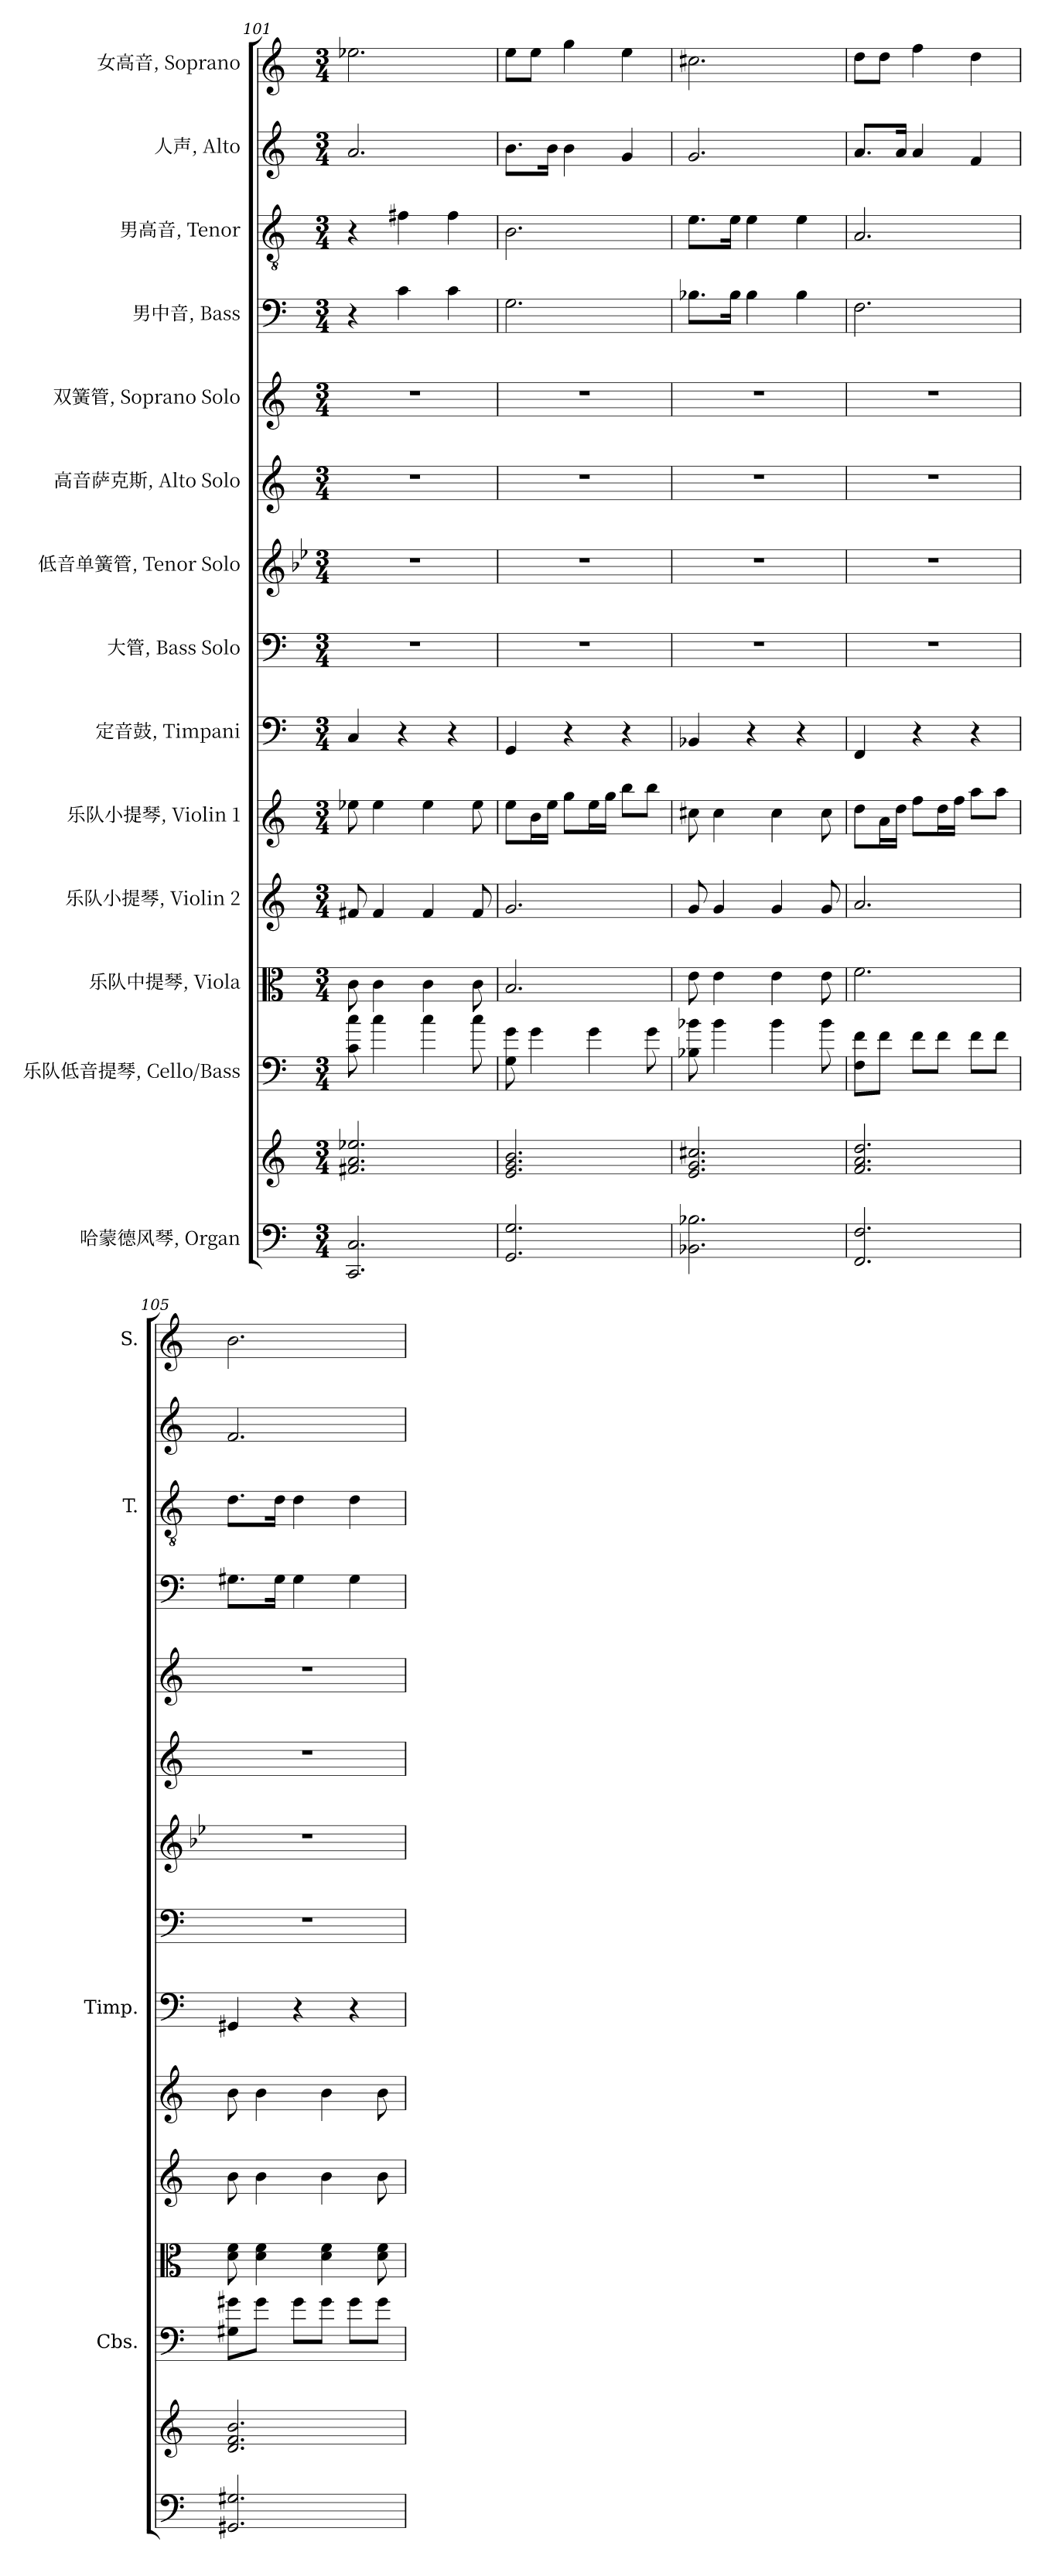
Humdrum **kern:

**kern	**kern	**kern	**kern	**kern	**kern	**kern	**kern	**kern	**kern	**kern	**kern	**kern	**kern	**kern
*part14	*part14	*part13	*part12	*part11	*part10	*part9	*part8	*part7	*part6	*part5	*part4	*part3	*part2	*part1
*staff15	*staff14	*staff13	*staff12	*staff11	*staff10	*staff9	*staff8	*staff7	*staff6	*staff5	*staff4	*staff3	*staff2	*staff1
*I"哈蒙德风琴, Organ	*	*I"乐队低音提琴, Cello/Bass	*I"乐队中提琴, Viola	*I"乐队小提琴, Violin 2	*I"乐队小提琴, Violin 1	*I"定音鼓, Timpani	*I"大管, Bass Solo	*I"低音单簧管, Tenor Solo	*I"高音萨克斯, Alto Solo	*I"双簧管, Soprano Solo	*I"男中音, Bass	*I"男高音, Tenor	*I"人声, Alto	*I"女高音, Soprano
*	*	*I'Cbs.	*	*	*	*I'Timp.	*	*	*	*	*	*I'T.	*	*I'S.
!!LO:PB:g=z
*clefF4	*clefG2	*clefF4	*clefC3	*clefG2	*clefG2	*clefF4	*clefF4	*clefG2	*clefG2	*clefG2	*clefF4	*clefGv2	*clefG2	*clefG2
*	*	*ITrd7c12	*	*	*	*	*	*ITrd8c14	*ITrd1c2	*	*	*	*	*
*k[]	*k[]	*k[]	*k[]	*k[]	*k[]	*k[]	*k[]	*k[b-e-]	*k[b-e-]	*k[]	*k[]	*k[]	*k[]	*k[]
*M3/4	*M3/4	*M3/4	*M3/4	*M3/4	*M3/4	*M3/4	*M3/4	*M3/4	*M3/4	*M3/4	*M3/4	*M3/4	*M3/4	*M3/4
=101	=101	=101	=101	=101	=101	=101	=101	=101	=101	=101	=101	=101	=101	=101
2.CC/ 2.C/	2.f#X/ 2.a/ 2.ee-X/	8C\ 8c\	8c\	8f#X/	8ee-X\	4C/	2.r	2.r	2.r	2.r	4r	4r	2.a/	2.ee-X\
.	.	4c\	4c\	4f#/	4ee-\	.	.	.	.	.	.	.	.	.
.	.	.	.	.	.	4r	.	.	.	.	4c\	4f#X\	.	.
.	.	4c\	4c\	4f#/	4ee-\	.	.	.	.	.	.	.	.	.
.	.	.	.	.	.	4r	.	.	.	.	4c\	4f#\	.	.
.	.	8c\	8c\	8f#/	8ee-\	.	.	.	.	.	.	.	.	.
=102	=102	=102	=102	=102	=102	=102	=102	=102	=102	=102	=102	=102	=102	=102
2.GG/ 2.G/	2.e/ 2.g/ 2.b/	8GG\ 8G\	2.B/	2.g/	8ee\L	4GG/	2.r	2.r	2.r	2.r	2.G\	2.B\	8.b\L	8ee\L
.	.	4G\	.	.	16b\L	.	.	.	.	.	.	.	.	8ee\J
.	.	.	.	.	16ee\JJ	.	.	.	.	.	.	.	16b\Jk	.
.	.	.	.	.	8gg\L	4r	.	.	.	.	.	.	4b\	4gg\
.	.	4G\	.	.	16ee\L	.	.	.	.	.	.	.	.	.
.	.	.	.	.	16gg\JJ	.	.	.	.	.	.	.	.	.
.	.	.	.	.	8bb\L	4r	.	.	.	.	.	.	4g/	4ee\
.	.	8G\	.	.	8bb\J	.	.	.	.	.	.	.	.	.
=103	=103	=103	=103	=103	=103	=103	=103	=103	=103	=103	=103	=103	=103	=103
2.BB-X\ 2.B-X\	2.e/ 2.g/ 2.cc#X/	8BB-X\ 8B-X\	8e\	8g/	8cc#X\	4BB-X/	2.r	2.r	2.r	2.r	8.B-X\L	8.e\L	2.g/	2.cc#X\
.	.	4B-\	4e\	4g/	4cc#\	.	.	.	.	.	.	.	.	.
.	.	.	.	.	.	.	.	.	.	.	16B-\Jk	16e\Jk	.	.
.	.	.	.	.	.	4r	.	.	.	.	4B-\	4e\	.	.
.	.	4B-\	4e\	4g/	4cc#\	.	.	.	.	.	.	.	.	.
.	.	.	.	.	.	4r	.	.	.	.	4B-\	4e\	.	.
.	.	8B-\	8e\	8g/	8cc#\	.	.	.	.	.	.	.	.	.
=104	=104	=104	=104	=104	=104	=104	=104	=104	=104	=104	=104	=104	=104	=104
2.FF/ 2.F/	2.f/ 2.a/ 2.dd/	8FF\ 8F\L	2.f\	2.a/	8dd\L	4FF/	2.r	2.r	2.r	2.r	2.F\	2.A/	8.a/L	8dd\L
.	.	8F\J	.	.	16a\L	.	.	.	.	.	.	.	.	8dd\J
.	.	.	.	.	16dd\JJ	.	.	.	.	.	.	.	16a/Jk	.
.	.	8F\L	.	.	8ff\L	4r	.	.	.	.	.	.	4a/	4ff\
.	.	8F\J	.	.	16dd\L	.	.	.	.	.	.	.	.	.
.	.	.	.	.	16ff\JJ	.	.	.	.	.	.	.	.	.
.	.	8F\L	.	.	8aa\L	4r	.	.	.	.	.	.	4f/	4dd\
.	.	8F\J	.	.	8aa\J	.	.	.	.	.	.	.	.	.
=105	=105	=105	=105	=105	=105	=105	=105	=105	=105	=105	=105	=105	=105	=105
2.GG#X/ 2.G#X/	2.d/ 2.f/ 2.b/	8GG#X\ 8G#X\L	8d\ 8f\	8b\	8b\	4GG#X/	2.r	2.r	2.r	2.r	8.G#X\L	8.d\L	2.f/	2.b\
.	.	8G#\J	4d\ 4f\	4b\	4b\	.	.	.	.	.	.	.	.	.
.	.	.	.	.	.	.	.	.	.	.	16G#\Jk	16d\Jk	.	.
.	.	8G#\L	.	.	.	4r	.	.	.	.	4G#\	4d\	.	.
.	.	8G#\J	4d\ 4f\	4b\	4b\	.	.	.	.	.	.	.	.	.
.	.	8G#\L	.	.	.	4r	.	.	.	.	4G#\	4d\	.	.
.	.	8G#\J	8d\ 8f\	8b\	8b\	.	.	.	.	.	.	.	.	.
=	=	=	=	=	=	=	=	=	=	=	=	=	=	=
*-	*-	*-	*-	*-	*-	*-	*-	*-	*-	*-	*-	*-	*-	*-
